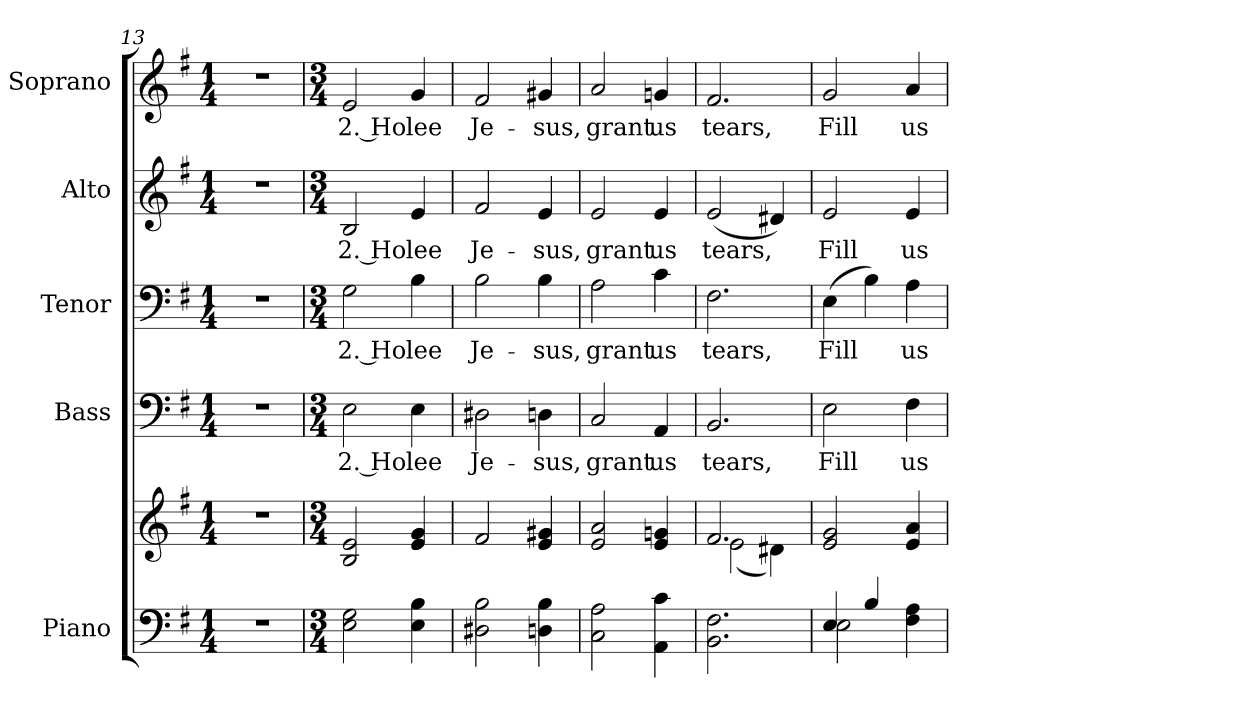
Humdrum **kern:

**kern	**kern	**kern	**text	**kern	**text	**kern	**text	**kern	**text
*part5	*part5	*part4	*part4	*part3	*part3	*part2	*part2	*part1	*part1
*staff6	*staff5	*staff4	*staff4	*staff3	*staff3	*staff2	*staff2	*staff1	*staff1
*I"Piano	*	*I"Bass	*	*I"Tenor	*	*I"Alto	*	*I"Soprano	*
*I'Pno.	*	*I'B.	*	*I'T.	*	*I'A.	*	*I'S.	*
!!LO:PB:g=z
*clefF4	*clefG2	*clefF4	*	*clefF4	*	*clefG2	*	*clefG2	*
*k[f#]	*k[f#]	*k[f#]	*	*k[f#]	*	*k[f#]	*	*k[f#]	*
*G:	*G:	*G:	*	*G:	*	*G:	*	*G:	*
*M1/4	*M1/4	*M1/4	*	*M1/4	*	*M1/4	*	*M1/4	*
=13	=13	=13	=13	=13	=13	=13	=13	=13	=13
!LO:N:vis=1	!LO:N:vis=1	!LO:N:vis=1	!	!LO:N:vis=1	!	!LO:N:vis=1	!	!LO:N:vis=1	!
4r	4r	4r	.	4r	.	4r	.	4r	.
=14	=14	=14	=14	=14	=14	=14	=14	=14	=14
*M3/4	*M3/4	*M3/4	*	*M3/4	*	*M3/4	*	*M3/4	*
!	!	!	!LO:LY:b:color=#000000	!	!	!	!	!	!
!	!	!	!	!	!LO:LY:b:color=#000000	!	!	!	!
!	!	!	!	!	!	!	!LO:LY:b:color=#000000	!	!
!	!	!	!	!	!	!	!	!	!LO:LY:b:color=#000000
2Ei\ 2Gi	2Bi/ 2ei	2Ei\	2. Ho	2Gi\	2. Ho	2Bi/	2. Ho	2ei/	2. Ho
!	!	!	!LO:LY:b:color=#000000	!	!	!	!	!	!
!	!	!	!	!	!LO:LY:b:color=#000000	!	!	!	!
!	!	!	!	!	!	!	!LO:LY:b:color=#000000	!	!
!	!	!	!	!	!	!	!	!	!LO:LY:b:color=#000000
4Ei\ 4Bi	4ei/ 4gi	4Ei\	lee	4Bi\	lee	4ei/	lee	4gi/	lee
=15	=15	=15	=15	=15	=15	=15	=15	=15	=15
!	!	!	!LO:LY:b:color=#000000	!	!	!	!	!	!
!	!	!	!	!	!LO:LY:b:color=#000000	!	!	!	!
!	!	!	!	!	!	!	!LO:LY:b:color=#000000	!	!
!	!	!	!	!	!	!	!	!	!LO:LY:b:color=#000000
2D#Xi\ 2Bi	2f#i/	2D#Xi\	Je-	2Bi\	Je-	2f#i/	Je-	2f#i/	Je-
!	!	!	!LO:LY:b:color=#000000	!	!	!	!	!	!
!	!	!	!	!	!LO:LY:b:color=#000000	!	!	!	!
!	!	!	!	!	!	!	!LO:LY:b:color=#000000	!	!
!	!	!	!	!	!	!	!	!	!LO:LY:b:color=#000000
4Dni\ 4Bi	4ei/ 4g#Xi	4Dni\	-sus,	4Bi\	-sus,	4ei/	-sus,	4g#Xi/	-sus,
!!LO:LB:g=z
=16	=16	=16	=16	=16	=16	=16	=16	=16	=16
!	!	!	!LO:LY:b:color=#000000	!	!	!	!	!	!
!	!	!	!	!	!LO:LY:b:color=#000000	!	!	!	!
!	!	!	!	!	!	!	!LO:LY:b:color=#000000	!	!
!	!	!	!	!	!	!	!	!	!LO:LY:b:color=#000000
2Ci\ 2Ai	2ei/ 2ai	2Ci/	grant	2Ai\	grant	2ei/	grant	2ai/	grant
!	!	!	!LO:LY:b:color=#000000	!	!	!	!	!	!
!	!	!	!	!	!LO:LY:b:color=#000000	!	!	!	!
!	!	!	!	!	!	!	!LO:LY:b:color=#000000	!	!
!	!	!	!	!	!	!	!	!	!LO:LY:b:color=#000000
4AAi\ 4ci	4ei/ 4gni	4AAi/	us	4ci\	us	4ei/	us	4gni/	us
=17	=17	=17	=17	=17	=17	=17	=17	=17	=17
*	*^	*	*	*	*	*	*	*	*
!	!	!	!	!LO:LY:b:color=#000000	!	!	!	!	!	!
!	!	!	!	!	!	!LO:LY:b:color=#000000	!	!	!	!
!	!	!	!	!	!	!	!	!LO:LY:b:color=#000000	!	!
!	!	!	!	!	!	!	!	!	!	!LO:LY:b:color=#000000
2.BBi\ 2.F#i	2.f#i/	(2ei\	2.BBi/	tears,	2.F#i\	tears,	(2ei/	tears,	2.f#i/	tears,
.	.	4d#Xi\)	.	.	.	.	4d#Xi/)	.	.	.
*	*v	*v	*	*	*	*	*	*	*	*
=18	=18	=18	=18	=18	=18	=18	=18	=18	=18
*^	*	*	*	*	*	*	*	*	*
*	*	*^	*	*	*	*	*	*	*	*
!	!	!	!	!	!LO:LY:b:color=#000000	!	!	!	!	!	!
*	*	*v	*v	*	*	*	*	*	*	*	*
*	*	*^	*	*	*	*	*	*	*	*
!	!	!	!	!	!	!	!LO:LY:b:color=#000000	!	!	!	!
*	*	*v	*v	*	*	*	*	*	*	*	*
*	*	*^	*	*	*	*	*	*	*	*
!	!	!	!	!	!	!	!	!	!LO:LY:b:color=#000000	!	!
*	*	*v	*v	*	*	*	*	*	*	*	*
*	*	*^	*	*	*	*	*	*	*	*
!	!	!	!	!	!	!	!	!	!	!	!LO:LY:b:color=#000000
*	*	*v	*v	*	*	*	*	*	*	*	*
4Ei/	2Ei\	2ei/ 2gi	2Ei\	Fill	(4Ei\	Fill	2ei/	Fill	2gi/	Fill
4Bi/	.	.	.	.	4Bi\)	.	.	.	.	.
!	!	!	!	!LO:LY:b:color=#000000	!	!	!	!	!	!
!	!	!	!	!	!	!LO:LY:b:color=#000000	!	!	!	!
!	!	!	!	!	!	!	!	!LO:LY:b:color=#000000	!	!
!	!	!	!	!	!	!	!	!	!	!LO:LY:b:color=#000000
4F#i\ 4Ai	4ryy	4ei/ 4ai	4F#i\	us	4Ai\	us	4ei/	us	4ai/	us
*v	*v	*	*	*	*	*	*	*	*	*
=	=	=	=	=	=	=	=	=	=
*-	*-	*-	*-	*-	*-	*-	*-	*-	*-
